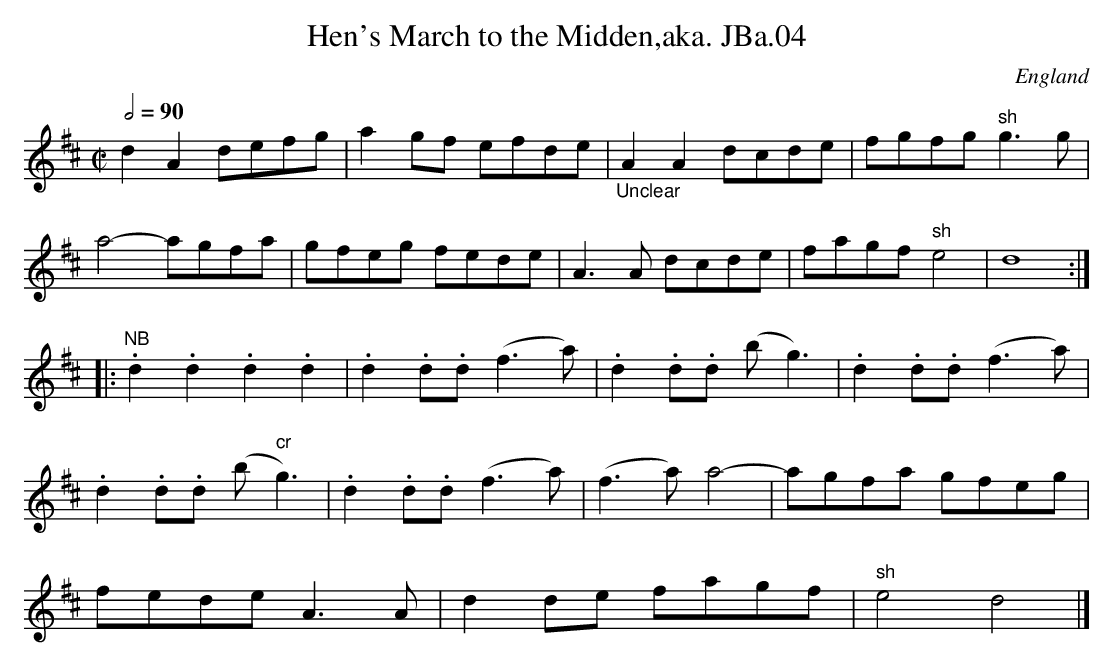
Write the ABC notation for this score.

X:1
T:Hen's March to the Midden,aka. JBa.04
M:C|
L:1/8
Q:1/2=90
O:England
K:D major
d2A2 defg | a2 gf efde | "_Unclear" A2A2 dcde |\
fgfg "sh"g3 g|!
a4-agfa | gfeg fede | A3A dcde | fagf "sh"e4 | d8 :|!
|:."NB"d2.d2.d2.d2 | .d2 .d.d (f3a) | .d2 .d.d (bg3)|\
.d2 .d.d (f3a) |!
.d2 .d.d (b"^cr"g3) | .d2 .d.d (f3a) |\
(f3a) a4-|agfa gfeg |!
fede A3A | d2 de fagf | "sh" e4d4 |]
